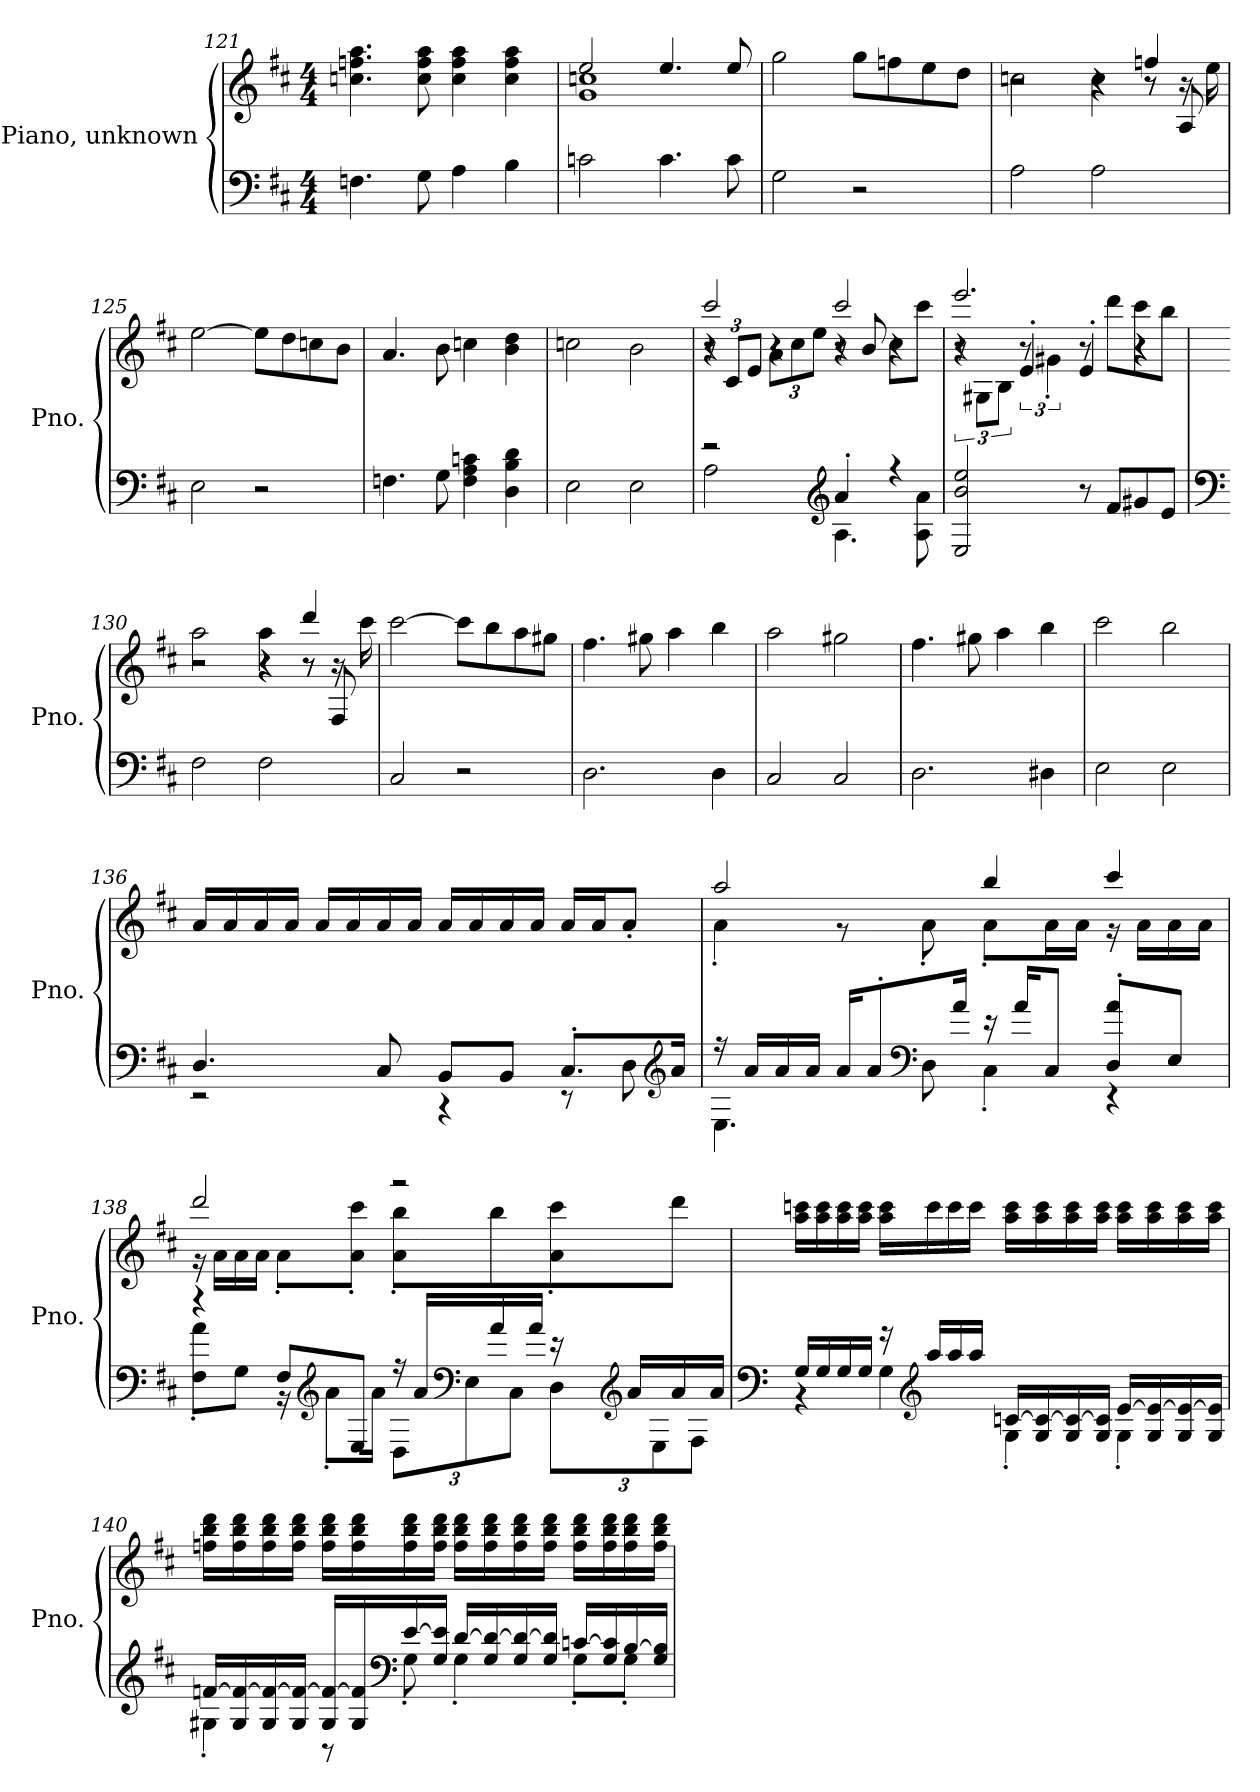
**kern	**kern
*part1	*part1
*staff2	*staff1
*I"Piano, unknown	*
*I'Pno.	*
*clefF4	*clefG2
*k[f#c#]	*k[f#c#]
*M4/4	*M4/4
=121	=121
4.Fn\	4.ccn\ 4.ffn\ 4.aa\
8G\	8cc\ 8ff\ 8aa\
4A\	4cc\ 4ff\ 4aa\
4B\	4cc\ 4ff\ 4aa\
=122	=122
*	*^
2cn\	2ee/	1g 1ccn
4.c\	4.ee/	.
8c\	8ee/	.
*	*v	*v
=123	=123
2G\	2gg\
2r	8gg\L
.	8ffn\
.	8ee\
.	8dd\J
!!LO:PB:g=z
=124	=124
*	*^
*	*	*^
2A\	2r	2ccn\	2r
2A\	4r	4cc\	4r
.	4ffn/	8r	8r
.	.	16r	8A/
.	.	16ee\	.
*	*v	*v	*v
=125	=125
2E\	[2ee\
2r	8ee\L]
.	8dd\
.	8ccn\
.	8b\J
=126	=126
4.Fn\	4.a/
8G\	8b\
4F\ 4A\ 4cn\	4ccn\
4D\ 4B\ 4d\	4b\ 4dd\
=127	=127
2E\	2ccn\
2E\	2b\
=128	=128
*^	*^
*	*	*	*^
2r	2A\	2ccc#/	4r	12r
.	.	.	.	12c#/L
.	.	.	.	12e/J
*	*	*	*Xbrackettup	*
.	.	.	12a\L	4r
.	.	.	12cc#\	.
.	.	.	12ee\J	.
*clefG2	*	*	*	*
4a'/	4.A\	2ccc#/	4r	8r
.	.	.	.	8b/
4r	.	.	8cc#\L	4r
.	8A\ 8a\	.	8ccc#\J	.
*v	*v	*	*	*
!!LO:LB:g=z	!!	!!
=129	=129	=129	=129
*	*	*brackettup	*
2E/ 2b/ 2ee/	2.eee/	12r	4r
.	.	12G#X\L	.
.	.	12B\J	.
.	.	12r	4e'/
.	.	6g#X'\	.
8r	.	8r	4e'/
8f#/L	.	8ddd\L	.
8g#X/	4r	8ccc#\	4r
8e/J	.	8bb\J	.
=130	=130	=130	=130
*clefF4	*	*	*
2F#\	2r	2aa\	2r
2F#\	4r	4aa\	4r
.	4ddd/	8r	8r
.	.	16r	8F#/
.	.	16ccc#\	.
*	*v	*v	*v
=131	=131
2C#/	[2ccc#\
2r	8ccc#\L]
.	8bb\
.	8aa\
.	8gg#X\J
=132	=132
2.D\	4.ff#\
.	8gg#X\
.	4aa\
4D\	4bb\
=133	=133
2C#/	2aa\
2C#/	2gg#X\
!!LO:LB:g=z
=134	=134
2.D\	4.ff#\
.	8gg#X\
.	4aa\
4D#X\	4bb\
=135	=135
2E\	2ccc#\
2E\	2bb\
=136	=136
*^	*
4.D/	2r	16a/LL
.	.	16a/
.	.	16a/
.	.	16a/JJ
.	.	16a/LL
.	.	16a/
8C#/	.	16a/
.	.	16a/JJ
8BB/L	4r	16a/LL
.	.	16a/
8BB/J	.	16a/
.	.	16a/JJ
8.C#'/L	8r	16a/LL
.	.	16a/J
.	8D\	8a'/J
*clefG2	*	*
16a/Jk	.	.
!!LO:LB:g=z
=137	=137	=137
*	*	*^
16r	4.E\	2aa/	4a'\
16a/LL	.	.	.
16a/	.	.	.
16a/JJ	.	.	.
16a/KL	.	.	8r
8a'/	.	.	.
*clefF4	*	*	*
.	8D\	.	8a'\
16a/Jk	.	.	.
16r	4C#'\	4bb/	8a'\L
16a/KL	.	.	.
8C#/J	.	.	16a\L
.	.	.	16a\JJ
8D/' 8a/'L	4r	4ccc#/	16r
.	.	.	16a\LL
8E/J	.	.	16a\
.	.	.	16a\JJ
=138	=138	=138	=138
4r	8F#\' 8a\'L	2ddd/	16r
.	.	.	16a\LL
.	8G\J	.	16a\
.	.	.	16a\JJ
8F#/L	16r	.	8a'\L
*clefG2	*	*	*
.	8a'\L	.	.
8E/J	.	.	8a\' 8ccc#\'J
.	16a\Jk	.	.
*	*Xbrackettup	*	*
16r	12D\L	2r	8a\' 8bb\'L
16a/LL	.	.	.
*clefF4	*	*	*
.	12E\	.	.
16a/	.	.	8bb\
.	12C#\J	.	.
16a/JJ	.	.	.
16r	12D\L	.	8a\' 8ccc#\'
*clefG2	*	*	*
16a/LL	.	.	.
.	12E\	.	.
16a/	.	.	8ddd\J
.	12F#\J	.	.
16a/JJ	.	.	.
*	*	*v	*v
!!LO:LB:g=z
=139	=139	=139
*clefF4	*	*
16G/LL	4r	16aa\ 16cccn\LL
16G/	.	16aa\ 16ccc\
16G/	.	16aa\ 16ccc\
16G/JJ	.	16aa\ 16ccc\JJ
16r	4G\	16aa\ 16ccc\LL
*clefG2	*	*
16aa/LL	.	16ccc\
16aa/	.	16ccc\
16aa/JJ	.	16ccc\JJ
[16cn/LL	4G'\	16aa\ 16ccc\LL
16G/ 16c/_	.	16aa\ 16ccc\
16G/ 16c/_	.	16aa\ 16ccc\
16G/ 16c/]JJ	.	16aa\ 16ccc\JJ
[16e/LL	4G'\	16aa\ 16ccc\LL
16G/ 16e/_	.	16aa\ 16ccc\
16G/ 16e/_	.	16aa\ 16ccc\
16G/ 16e/]JJ	.	16aa\ 16ccc\JJ
!!LO:LB:g=z
=140	=140	=140
[16fn/LL	4G#X'\	16ffn\ 16bb\ 16ddd\LL
16G#/ 16f/_	.	16ff\ 16bb\ 16ddd\
16G#/ 16f/_	.	16ff\ 16bb\ 16ddd\
16G#/ 16f/_JJ	.	16ff\ 16bb\ 16ddd\JJ
16G#/ 16f/_LL	8r	16ff\ 16bb\ 16ddd\LL
16G#/ 16f/]	.	16ff\ 16bb\ 16ddd\
*clefF4	*	*
[16e/	8G#'\	16ff\ 16bb\ 16ddd\
16G#/ 16e/]JJ	.	16ff\ 16bb\ 16ddd\JJ
[16d/LL	4G#'\	16ff\ 16bb\ 16ddd\LL
16G#/ 16d/_	.	16ff\ 16bb\ 16ddd\
16G#/ 16d/_	.	16ff\ 16bb\ 16ddd\
16G#/ 16d/]JJ	.	16ff\ 16bb\ 16ddd\JJ
[16cn/LL	8G#'\L	16ff\ 16bb\ 16ddd\LL
16G#/ 16c/]	.	16ff\ 16bb\ 16ddd\
[16B/	8G#'\J	16ff\ 16bb\ 16ddd\
16G#/ 16B/]JJ	.	16ff\ 16bb\ 16ddd\JJ
*v	*v	*
=	=
*-	*-
